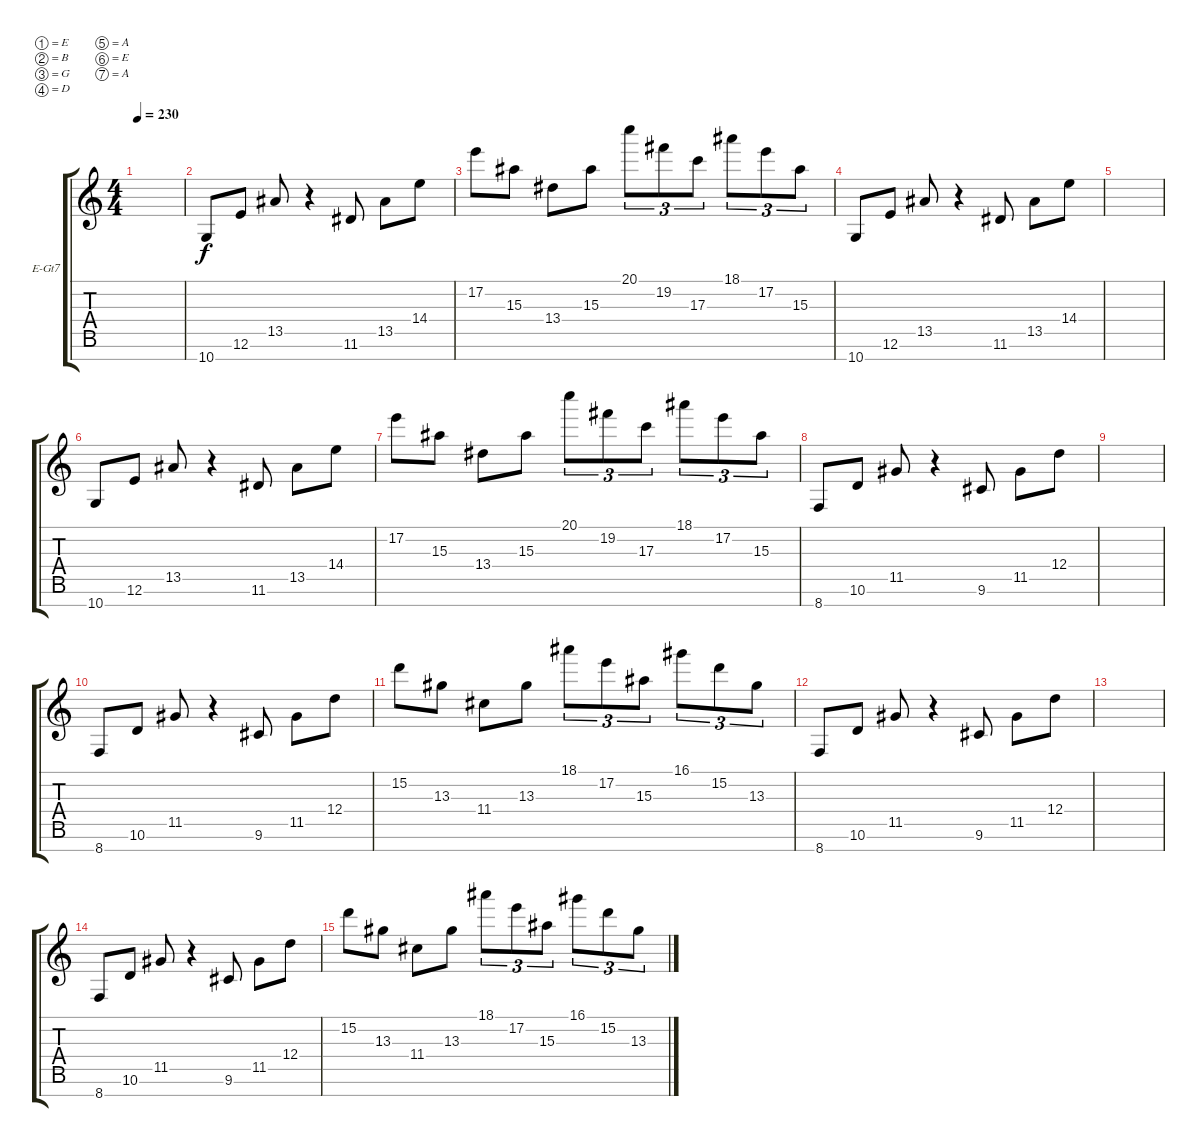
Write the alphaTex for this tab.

\defaultSystemsLayout 4
\bracketExtendMode groupsimilarinstruments
\firstSystemTrackNameOrientation horizontal
\otherSystemsTrackNameOrientation horizontal
\track ("Electric Guitar" "E-Gt7") {instrument distortionguitar}
\staff {score tabs}
\tuning (E4 B3 G3 D3 A2 E2 A1)
\ts (4 4)
\tempo 230
\clef g2
\ks c
|
10.7.8 12.6.8 13.5.8 r.4 11.6.8 13.5.8 14.4.8 |
17.2.8 15.3.8 13.4.8 15.3.8 20.1.8{tu (3 2)} 19.2.8{tu (3 2)} 17.3.8{tu (3 2)} 18.1.8{tu (3 2)} 17.2.8{tu (3 2)} 15.3.8{tu (3 2)} |
10.7.8 12.6.8 13.5.8 r.4 11.6.8 13.5.8 14.4.8 |
|
10.7.8 12.6.8 13.5.8 r.4 11.6.8 13.5.8 14.4.8 |
17.2.8 15.3.8 13.4.8 15.3.8 20.1.8{tu (3 2)} 19.2.8{tu (3 2)} 17.3.8{tu (3 2)} 18.1.8{tu (3 2)} 17.2.8{tu (3 2)} 15.3.8{tu (3 2)} |
8.7.8 10.6.8 11.5.8 r.4 9.6.8 11.5.8 12.4.8 |
|
8.7.8 10.6.8 11.5.8 r.4 9.6.8 11.5.8 12.4.8 |
15.2.8 13.3.8 11.4.8 13.3.8 18.1.8{tu (3 2)} 17.2.8{tu (3 2)} 15.3.8{tu (3 2)} 16.1.8{tu (3 2)} 15.2.8{tu (3 2)} 13.3.8{tu (3 2)} |
8.7.8 10.6.8 11.5.8 r.4 9.6.8 11.5.8 12.4.8 |
|
8.7.8 10.6.8 11.5.8 r.4 9.6.8 11.5.8 12.4.8 |
15.2.8 13.3.8 11.4.8 13.3.8 18.1.8{tu (3 2)} 17.2.8{tu (3 2)} 15.3.8{tu (3 2)} 16.1.8{tu (3 2)} 15.2.8{tu (3 2)} 13.3.8{tu (3 2)}
